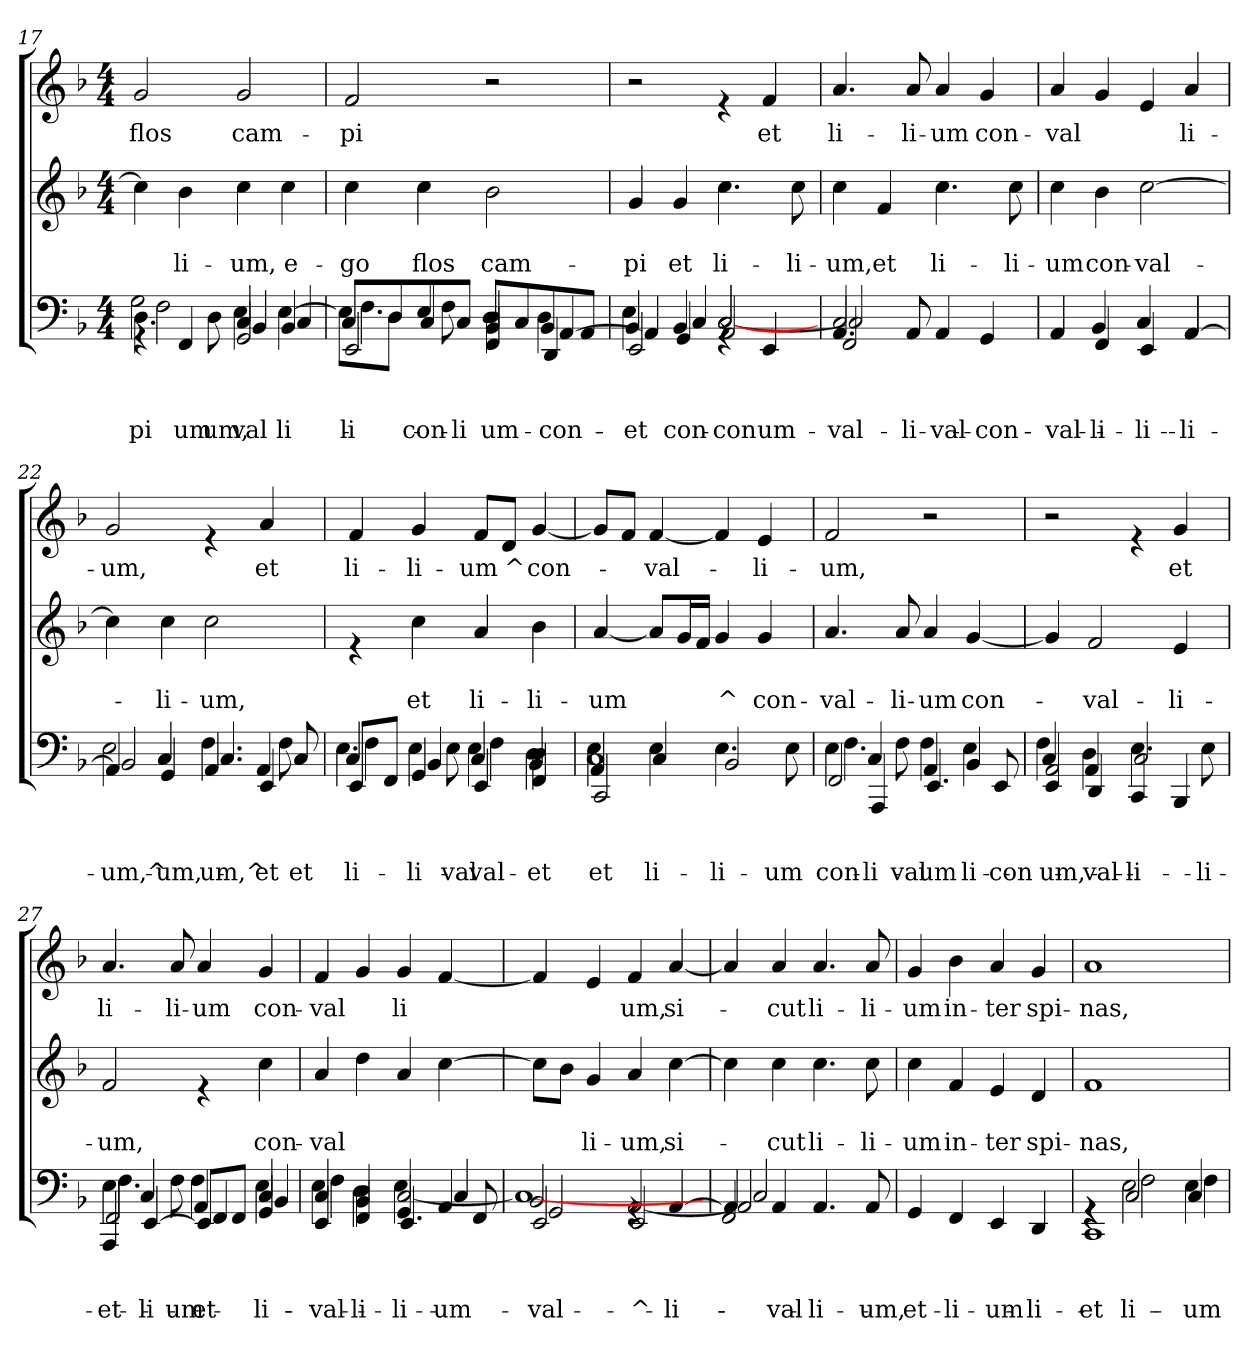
**kern	**text	**text	**text	**kern	**text	**text	**kern	**text
*part3	*part3	*part3	*part3	*part2	*part2	*part2	*part1	*part1
*staff3	*staff3	*staff3	*staff3	*staff2	*staff2	*staff2	*staff1	*staff1
!!LO:PB:g=z
*clefF4	*	*	*	*clefG2	*	*	*clefG2	*
*k[b-]	*	*	*	*k[b-]	*	*	*k[b-]	*
*F:	*	*	*	*F:	*	*	*F:	*
*M4/4	*	*	*	*M4/4	*	*	*M4/4	*
=17	=17	=17	=17	=17	=17	=17	=17	=17
*^	*	*	*	*	*	*	*	*
!	!	!	!	!LO:LY:b	!	!	!	!	!
*	*^	*	*	*	*	*	*	*	*
!	!	!	!	!	!LO:LY:b	!	!	!	!	!
*	*	*^	*	*	*	*	*	*	*	*
!	!	!	!	!	!	!LO:LY:b	!	!	!	!	!LO:LY:b
4rGG	4.D\	2F\	2G\	.	.	pi	4cc\]	.	.	2g/	flos
!	!	!	!	!	!	!LO:LY:b	!	!	!LO:LY:b	!	!
4FF/	.	.	.	.	.	um	4b-\	.	-li-	.	.
!	!	!	!	!	!	!LO:LY:b	!	!	!	!	!
.	8D\	.	.	.	.	um,	.	.	.	.	.
!	!	!	!	!	!	!LO:LY:b	!	!	!	!	!
!	!	!	!	!	!	!LO:LY:b	!	!	!	!	!
!	!	!	!	!	!	!LO:LY:b	!	!	!	!	!
!	!	!	!	!	!	!LO:LY:b	!	!	!LO:LY:b	!	!LO:LY:b
2GG/	4BB-/	4E\	4C/	.	.	val	4cc\	.	-um,	2g/	cam-
!	!	!	!	!	!	!LO:LY:b	!	!	!	!	!
!	!	!	!	!	!	!LO:LY:b	!	!	!	!	!
!	!	!	!	!	!	!LO:LY:b	!	!	!LO:LY:b	!	!
.	4BB-/	[>4E\	4C/	.	.	li-	4cc\	.	e-	.	.
=18	=18	=18	=18	=18	=18	=18	=18	=18	=18	=18	=18
!	!	!	!	!	!	!LO:LY:b	!	!	!	!	!
!	!	!	!	!	!	!LO:LY:b	!	!	!LO:LY:b	!	!LO:LY:b
2EE/	8C/L	8E\L]	4.F\	.	.	li-	4cc\	.	-go	2f/	-pi
.	8D/	8D\J	.	.	.	.	.	.	.	.	.
!	!	!	!	!	!	!LO:LY:b	!	!	!LO:LY:b	!	!
.	8E/	4C/	.	.	.	-con-	4cc\	.	flos	.	.
!	!	!	!	!	!	!LO:LY:b	!	!	!	!	!
.	8C/J	.	8F\	.	.	-li-	.	.	.	.	.
!	!	!	!	!	!	!LO:LY:b	!	!	!	!	!
!	!	!	!	!	!	!LO:LY:b	!	!	!LO:LY:b	!	!
4FF/	8D/L	4BB-/	4D\	.	.	-um	2b-\	.	cam-	2r	.
.	8C/	.	.	.	.	.	.	.	.	.	.
!	!	!	!	!	!	!LO:LY:b	!	!	!	!	!
!	!	!	!	!	!	!LO:LY:b	!	!	!	!	!
!	!	!	!	!	!	!LO:LY:b	!	!	!	!	!
4DD/	8BB-/	[<4AA/	4D\	.	.	con-	.	.	.	.	.
.	8AA/J	.	.	.	.	.	.	.	.	.	.
=19	=19	=19	=19	=19	=19	=19	=19	=19	=19	=19	=19
!	!	!	!	!	!	!LO:LY:b	!	!	!	!	!
!	!	!	!	!	!	!LO:LY:b	!	!	!LO:LY:b	!	!
2EE/	4BB-/	4AA/]	4E\	.	.	-et	4g/	.	-pi	2r	.
!	!	!	!	!	!	!LO:LY:b	!	!	!	!	!
!	!	!	!	!	!	!LO:LY:b	!	!	!	!	!
!	!	!	!	!	!	!LO:LY:b	!	!	!LO:LY:b	!	!
.	4BB-/	4GG/	4C/	.	.	con-	4g/	.	et	.	.
!	!	!	!	!	!	!LO:LY:b	!	!	!	!	!
!	!	!	!	!	!	!LO:LY:b	!	!	!	!	!
!	!	!	!	!	!	!LO:LY:b	!	!	!LO:LY:b	!	!
4rGG	[<2C/	2AA/	[<2C/	.	.	-con-	4.cc\	.	li-	4re	.
!	!	!	!	!	!	!LO:LY:b	!	!	!	!	!LO:LY:b
4EE/	.	.	.	.	.	um	.	.	.	4f/	et
!	!	!	!	!	!	!	!	!	!LO:LY:b	!	!
.	.	.	.	.	.	.	8cc\	.	-li-	.	.
=20	=20	=20	=20	=20	=20	=20	=20	=20	=20	=20	=20
!	!	!	!	!	!	!LO:LY:b	!	!	!LO:LY:b	!	!LO:LY:b
4.AA/	2C/]	2C/	2FF/	.	.	-val	4cc\	.	-um,	4.a/	li-
!	!	!	!	!	!	!	!	!	!LO:LY:b	!	!
.	.	.	.	.	.	.	4f/	.	et	.	.
!	!	!	!	!	!	!LO:LY:b	!	!	!	!	!LO:LY:b
8AA/	.	.	.	.	.	li-	.	.	.	8a/	-li-
!	!	!	!	!	!	!LO:LY:b	!	!	!LO:LY:b	!	!LO:LY:b
4AA/	2ryy	2ryy	2ryy	.	.	-val-	4.cc\	.	li-	4a/	-um
!	!	!	!	!	!	!LO:LY:b	!	!	!	!	!LO:LY:b
4GG/	.	.	.	.	.	-con-	.	.	.	4g/	con-
!	!	!	!	!	!	!	!	!	!LO:LY:b	!	!
.	.	.	.	.	.	.	8cc\	.	-li-	.	.
*v	*v	*v	*v	*	*	*	*	*	*	*	*
!!LO:LB:g=z
=21	=21	=21	=21	=21	=21	=21	=21	=21
!	!	!	!LO:LY:b	!	!	!	!	!
*^	*	*	*	*	*	*	*	*
!	!	!	!	!LO:LY:b	!	!	!LO:LY:b	!	!LO:LY:b
4AA/	4AA/	.	.	val-	4cc\	.	-um	4a/	-val
!	!	!	!	!LO:LY:b	!	!	!LO:LY:b	!	!
4FF/	4BB-/	.	.	-li-	4b-\	.	con-	4g/	.
!	!	!	!	!LO:LY:b	!	!	!LO:LY:b	!	!
4EE/	4C/	.	.	-li-	[>2cc\	.	-val-	4e/	.
!	!	!	!	!LO:LY:b	!	!	!	!	!LO:LY:b
[<4AA/	4AA/	.	.	-li-	.	.	.	4a/	li-
=22	=22	=22	=22	=22	=22	=22	=22	=22	=22
!	!	!	!	!LO:LY:b	!	!	!	!	!
*	*^	*	*	*	*	*	*	*	*
!	!	!	!	!	!LO:LY:b	!	!	!	!	!LO:LY:b
*	*	*^	*	*	*	*	*	*	*	*
4AA/]	2BB-/	2E\	4ryy	.	.	-um,^	4cc\]	.	.	2g/	-um,
!	!	!	!	!	!	!LO:LY:b	!	!	!LO:LY:b	!	!
4GG/	.	.	4C/	.	.	um,	4cc\	.	-li-	.	.
!	!	!	!	!	!	!LO:LY:b	!	!	!	!	!
!	!	!	!	!	!	!LO:LY:b	!	!	!LO:LY:b	!	!
4AA/	4.C/	4ryy	4.F\	.	.	um,^	2cc\	.	-um,	4re	.
!	!	!	!	!	!	!LO:LY:b	!	!	!	!	!LO:LY:b
4EE/	.	4AA/	.	.	.	et	.	.	.	4a/	et
!	!	!	!	!	!	!LO:LY:b	!	!	!	!	!
!	!	!	!	!	!	!LO:LY:b	!	!	!	!	!
.	8C/	.	8F\	.	.	et	.	.	.	.	.
=23	=23	=23	=23	=23	=23	=23	=23	=23	=23	=23	=23
!	!	!	!	!	!	!LO:LY:b	!	!	!	!	!
!	!	!	!	!	!	!LO:LY:b	!	!	!	!	!
!	!	!	!	!	!	!LO:LY:b	!	!	!	!	!LO:LY:b
8EE/L	4C/	4.E\	4F\	.	.	li-	4re	.	.	4f/	li-
8FF/J	.	.	.	.	.	.	.	.	.	.	.
!	!	!	!	!	!	!LO:LY:b	!	!	!	!	!
!	!	!	!	!	!	!LO:LY:b	!	!	!LO:LY:b	!	!LO:LY:b
4GG/	4BB-/	.	4E\	.	.	-li-	4cc\	.	et	4g/	-li-
!	!	!	!	!	!	!LO:LY:b	!	!	!	!	!
.	.	8E\	.	.	.	val	.	.	.	.	.
!	!	!	!	!	!	!LO:LY:b	!	!	!	!	!
!	!	!	!	!	!	!LO:LY:b	!	!	!	!	!
!	!	!	!	!	!	!LO:LY:b	!	!	!LO:LY:b	!	!LO:LY:b
4EE/	4C/	4E\	4F\	.	.	-val-	4a/	.	li-	8f/L	-um
!	!	!	!	!	!	!	!	!	!	!	!LO:LY:b
.	.	.	.	.	.	.	.	.	.	8d/J	^
!	!	!	!	!	!	!LO:LY:b	!	!	!	!	!
!	!	!	!	!	!	!LO:LY:b	!	!	!	!	!
!	!	!	!	!	!	!LO:LY:b	!	!	!	!	!
!	!	!	!	!	!	!LO:LY:b	!	!	!LO:LY:b	!	!LO:LY:b
4FF/	4BB-/	4D\	4D\	.	.	-et	4b-\	.	-li-	[<4g/	con-
=24	=24	=24	=24	=24	=24	=24	=24	=24	=24	=24	=24
!	!	!	!	!	!	!LO:LY:b	!	!	!	!	!
!	!	!	!	!	!	!LO:LY:b	!	!	!	!	!
!	!	!	!	!	!	!LO:LY:b	!	!	!	!	!
!	!	!	!	!	!	!LO:LY:b	!	!	!LO:LY:b	!	!
2CC/	4AA/	4E\	1C	.	.	-et	[<4a/	.	-um	8g/L]	.
.	.	.	.	.	.	.	.	.	.	8f/J	.
!	!	!	!	!	!	!LO:LY:b	!	!	!	!	!
!	!	!	!	!	!	!LO:LY:b	!	!	!	!	!LO:LY:b
.	4E\	4C/	.	.	.	li-	8a/L]	.	.	[<4f/	-val-
.	.	.	.	.	.	.	16g/L	.	.	.	.
.	.	.	.	.	.	.	16f/JJ	.	.	.	.
!	!	!	!	!	!	!LO:LY:b	!	!	!	!	!
!	!	!	!	!	!	!LO:LY:b	!	!	!LO:LY:b	!	!
2ryy	4.E\	2BB-/	.	.	.	-li-	4g/	.	^	4f/]	.
!	!	!	!	!	!	!	!	!	!LO:LY:b	!	!LO:LY:b
.	.	.	.	.	.	.	4g/	.	con-	4e/	-li-
!	!	!	!	!	!	!LO:LY:b	!	!	!	!	!
.	8E\	.	.	.	.	um	.	.	.	.	.
!!LO:LB:g=z
=25	=25	=25	=25	=25	=25	=25	=25	=25	=25	=25	=25
!	!	!	!	!	!	!LO:LY:b	!	!	!	!	!
!	!	!	!	!	!	!LO:LY:b	!	!	!	!	!
!	!	!	!	!	!	!LO:LY:b	!	!	!LO:LY:b	!	!LO:LY:b
4E\	2FF/	4.F\	4ryy	.	.	-con-	4.a/	.	-val-	2f/	-um,
!	!	!	!	!	!	!LO:LY:b	!	!	!	!	!
!	!	!	!	!	!	!LO:LY:b	!	!	!	!	!
4C/	.	.	4AAA/	.	.	-li-	.	.	.	.	.
!	!	!	!	!	!	!LO:LY:b	!	!	!LO:LY:b	!	!
.	.	8F\	.	.	.	-val-	8a/	.	-li-	.	.
!	!	!	!	!	!	!LO:LY:b	!	!	!	!	!
!	!	!	!	!	!	!LO:LY:b	!	!	!	!	!
!	!	!	!	!	!	!LO:LY:b	!	!	!LO:LY:b	!	!
4AA/	2ryy	4F\	4.EE/	.	.	-um	4a/	.	-um	2r	.
!	!	!	!	!	!	!LO:LY:b	!	!	!	!	!
!	!	!	!	!	!	!LO:LY:b	!	!	!LO:LY:b	!	!
4BB-/	.	4E\	.	.	.	li-	[<4g/	.	con-	.	.
!	!	!	!	!	!	!LO:LY:b	!	!	!	!	!
.	.	.	8EE/	.	.	con-	.	.	.	.	.
=26	=26	=26	=26	=26	=26	=26	=26	=26	=26	=26	=26
!	!	!	!	!	!	!LO:LY:b	!	!	!	!	!
!	!	!	!	!	!	!LO:LY:b	!	!	!	!	!
!	!	!	!	!	!	!LO:LY:b	!	!	!	!	!
!	!	!	!	!	!	!LO:LY:b	!	!	!	!	!
4EE/	4C/	2AA/	4F\	.	.	-um,	4g/]	.	.	2r	.
!	!	!	!	!	!	!LO:LY:b	!	!	!	!	!
!	!	!	!	!	!	!LO:LY:b	!	!	!	!	!
!	!	!	!	!	!	!LO:LY:b	!	!	!LO:LY:b	!	!
4DD/	4AA/	.	4D\	.	.	val-	2f/	.	-val-	.	.
!	!	!	!	!	!	!LO:LY:b	!	!	!	!	!
!	!	!	!	!	!	!LO:LY:b	!	!	!	!	!
!	!	!	!	!	!	!LO:LY:b	!	!	!	!	!
4CC/	2ryy	4.E\	2C/	.	.	-li-	.	.	.	4re	.
!	!	!	!	!	!	!	!	!	!LO:LY:b	!	!LO:LY:b
4BBB-/	.	.	.	.	.	.	4e/	.	-li-	4g/	et
!	!	!	!	!	!	!LO:LY:b	!	!	!	!	!
.	.	8E\	.	.	.	-li-	.	.	.	.	.
=27	=27	=27	=27	=27	=27	=27	=27	=27	=27	=27	=27
!	!	!	!	!	!	!LO:LY:b	!	!	!	!	!
!	!	!	!	!	!	!LO:LY:b	!	!	!	!	!
!	!	!	!	!	!	!LO:LY:b	!	!	!LO:LY:b	!	!LO:LY:b
4AAA/	4E\	4.F\	2FF/	.	.	-et	2f/	.	-um,	4.a/	li-
!	!	!	!	!	!	!LO:LY:b	!	!	!	!	!
[<4EE/	4C/	.	.	.	.	li-	.	.	.	.	.
!	!	!	!	!	!	!LO:LY:b	!	!	!	!	!LO:LY:b
.	.	8F\	.	.	.	um	.	.	.	8a/	-li-
!	!	!	!	!	!	!LO:LY:b	!	!	!	!	!
!	!	!	!	!	!	!LO:LY:b	!	!	!	!	!
!	!	!	!	!	!	!LO:LY:b	!	!	!	!	!LO:LY:b
8EE/L]	4AA/	4F\	4FF/	.	.	et	4re	.	.	4a/	-um
8FF/J	.	.	.	.	.	.	.	.	.	.	.
!	!	!	!	!	!	!LO:LY:b	!	!	!	!	!
!	!	!	!	!	!	!LO:LY:b	!	!	!LO:LY:b	!	!LO:LY:b
4GG/	4BB-/	4E\	4C/	.	.	li-	4cc\	.	con-	4g/	con-
=28	=28	=28	=28	=28	=28	=28	=28	=28	=28	=28	=28
!	!	!	!	!	!	!LO:LY:b	!	!	!	!	!
!	!	!	!	!	!	!LO:LY:b	!	!	!LO:LY:b	!	!LO:LY:b
4EE/	4E\	4C/	4F\	.	.	-val-	4a/	.	-val	4f/	-val
!	!	!	!	!	!	!LO:LY:b	!	!	!	!	!
!	!	!	!	!	!	!LO:LY:b	!	!	!	!	!
4FF/	4D\	4BB-/	4D\	.	.	-li-	4dd\	.	.	4g/	.
!	!	!	!	!	!	!LO:LY:b	!	!	!	!	!
!	!	!	!	!	!	!LO:LY:b	!	!	!	!	!LO:LY:b
4GG/	4E\	4.EE/	[<2C/	.	.	-li-	4a/	.	.	4g/	li
!	!	!	!	!	!	!LO:LY:b	!	!	!	!	!
4AA/	4C/	.	.	.	.	-um	[>4cc\	.	.	[<4f/	.
.	.	8FF/	.	.	.	.	.	.	.	.	.
!!LO:LB:g=z
=29	=29	=29	=29	=29	=29	=29	=29	=29	=29	=29	=29
!	!	!	!	!	!	!LO:LY:b	!	!	!	!	!
!	!	!	!	!	!	!LO:LY:b	!	!	!	!	!
!	!	!	!	!	!	!LO:LY:b	!	!	!	!	!
2EE/	2BB-/	2GG/	1C_	.	.	-val-	8cc\L]	.	.	4f/]	.
.	.	.	.	.	.	.	8b-\J	.	.	.	.
!	!	!	!	!	!	!	!	!	!LO:LY:b	!	!
.	.	.	.	.	.	.	4g/	.	li-	4e/	.
!	!	!	!	!	!	!LO:LY:b	!	!	!	!	!
!	!	!	!	!	!	!LO:LY:b	!	!	!LO:LY:b	!	!LO:LY:b
4rGG	[<2AA/	2EE/	.	.	.	-^	4a/	.	-um,	4f/	um,
!	!	!	!	!	!	!LO:LY:b	!	!	!LO:LY:b	!	!LO:LY:b
[<4AA/	.	.	.	.	.	li-	[>4cc\	.	si-	[<4a/	si-
=30	=30	=30	=30	=30	=30	=30	=30	=30	=30	=30	=30
4AA/]	2AA/]	2C/	2FF/	.	.	.	4cc\]	.	.	4a/]	.
!	!	!	!	!	!	!LO:LY:b	!	!	!LO:LY:b	!	!LO:LY:b
4AA/	.	.	.	.	.	val	4cc\	.	-cut	4a/	-cut
!	!	!	!	!	!	!LO:LY:b	!	!	!LO:LY:b	!	!LO:LY:b
4.AA/	2ryy	2ryy	2ryy	.	.	li-	4.cc\	.	li-	4.a/	li-
!	!	!	!	!	!	!LO:LY:b	!	!	!LO:LY:b	!	!LO:LY:b
8AA/	.	.	.	.	.	-um,	8cc\	.	-li-	8a/	-li-
*v	*v	*v	*v	*	*	*	*	*	*	*	*
=31	=31	=31	=31	=31	=31	=31	=31	=31
!	!	!	!LO:LY:b	!	!	!LO:LY:b	!	!LO:LY:b
4GG/	.	.	et	4cc\	.	-um	4g/	-um
!	!	!	!LO:LY:b	!	!	!LO:LY:b	!	!LO:LY:b
4FF/	.	.	li-	4f/	.	in-	4b-\	in-
!	!	!	!LO:LY:b	!	!	!LO:LY:b	!	!LO:LY:b
4EE/	.	.	-um	4e/	.	-ter	4a/	-ter
!	!	!	!LO:LY:b	!	!	!LO:LY:b	!	!LO:LY:b
4DD/	.	.	li-	4d/	.	spi-	4g/	spi-
=32	=32	=32	=32	=32	=32	=32	=32	=32
!	!	!	!LO:LY:b	!	!	!LO:LY:b	!	!LO:LY:b
*^	*	*	*	*	*	*	*	*
*	*^	*	*	*	*	*	*	*	*
*	*	*^	*	*	*	*	*	*	*	*
1CC	4rGG	4rGG	4rGG	.	.	-et	1f	.	-nas,	1a	-nas,
!	!	!	!	!	!	!LO:LY:b	!	!	!	!	!
!	!	!	!	!	!	!LO:LY:b	!	!	!	!	!
!	!	!	!	!	!	!LO:LY:b	!	!	!	!	!
.	2C/	2E\	2F\	.	.	li-	.	.	.	.	.
!	!	!	!	!	!	!LO:LY:b	!	!	!	!	!
!	!	!	!	!	!	!LO:LY:b	!	!	!	!	!
!	!	!	!	!	!	!LO:LY:b	!	!	!	!	!
.	4C/	4E\	4F\	.	.	-um	.	.	.	.	.
*v	*v	*v	*v	*	*	*	*	*	*	*	*
=	=	=	=	=	=	=	=	=
*-	*-	*-	*-	*-	*-	*-	*-	*-
